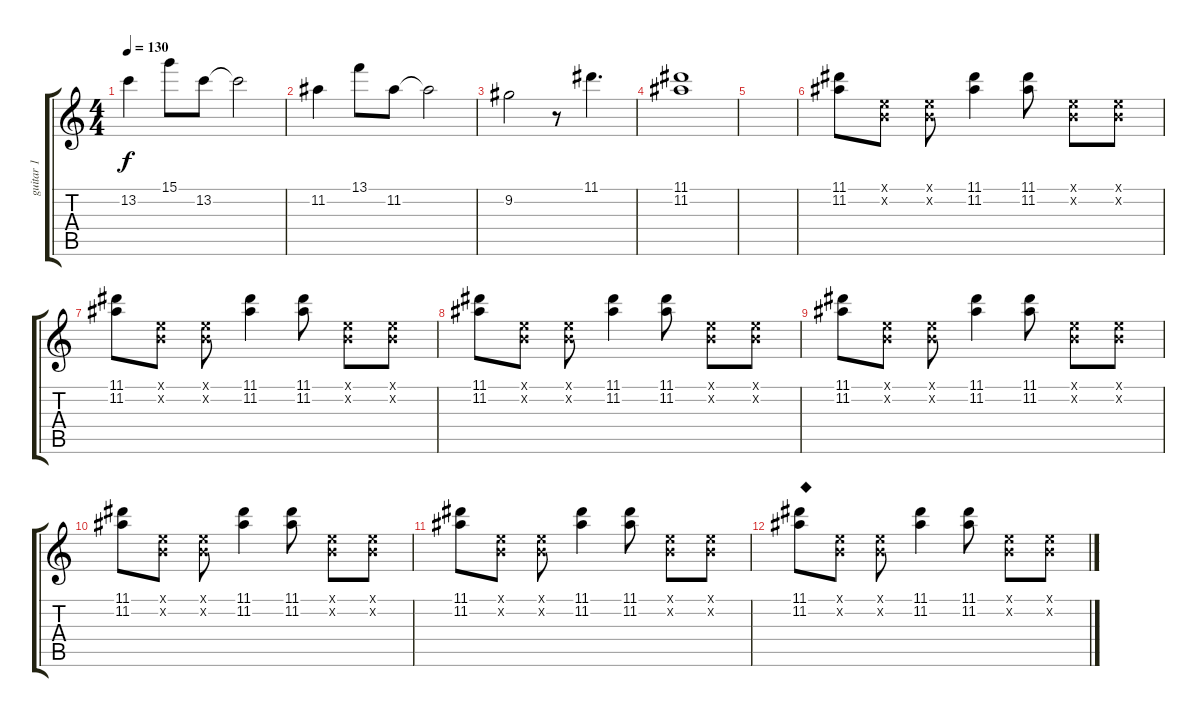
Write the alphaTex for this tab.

\track ("guitar 1" "guitar 1") {instrument overdrivenguitar}
\staff {score tabs}
\tuning (E4 B3 G3 D3 A2 E2) {hide}
\ts (4 4)
\tempo 130
\clef g2
\ks c
13.2.4{dy f} 15.1.8 13.2.8 13.2{t}.2 |
11.2.4 13.1.8 11.2.8 11.2{t}.2 |
9.2.2 r.8 11.1.4{d} |
(11.1 11.2).1 |
|
(11.1 11.2).8 (0.1{x} 0.2{x}).8 (0.1{x} 0.2{x}).8 (11.1 11.2).4 (11.1 11.2).8 (0.1{x} 0.2{x}).8 (0.1{x} 0.2{x}).8 |
(11.1 11.2).8 (0.1{x} 0.2{x}).8 (0.1{x} 0.2{x}).8 (11.1 11.2).4 (11.1 11.2).8 (0.1{x} 0.2{x}).8 (0.1{x} 0.2{x}).8 |
(11.1 11.2).8 (0.1{x} 0.2{x}).8 (0.1{x} 0.2{x}).8 (11.1 11.2).4 (11.1 11.2).8 (0.1{x} 0.2{x}).8 (0.1{x} 0.2{x}).8 |
(11.1 11.2).8 (0.1{x} 0.2{x}).8 (0.1{x} 0.2{x}).8 (11.1 11.2).4 (11.1 11.2).8 (0.1{x} 0.2{x}).8 (0.1{x} 0.2{x}).8 |
(11.1 11.2).8 (0.1{x} 0.2{x}).8 (0.1{x} 0.2{x}).8 (11.1 11.2).4 (11.1 11.2).8 (0.1{x} 0.2{x}).8 (0.1{x} 0.2{x}).8 |
(11.1 11.2).8 (0.1{x} 0.2{x}).8 (0.1{x} 0.2{x}).8 (11.1 11.2).4 (11.1 11.2).8 (0.1{x} 0.2{x}).8 (0.1{x} 0.2{x}).8 |
(11.1 11.2).8{txt "◆"} (0.1{x} 0.2{x}).8 (0.1{x} 0.2{x}).8 (11.1 11.2).4 (11.1 11.2).8 (0.1{x} 0.2{x}).8 (0.1{x} 0.2{x}).8
